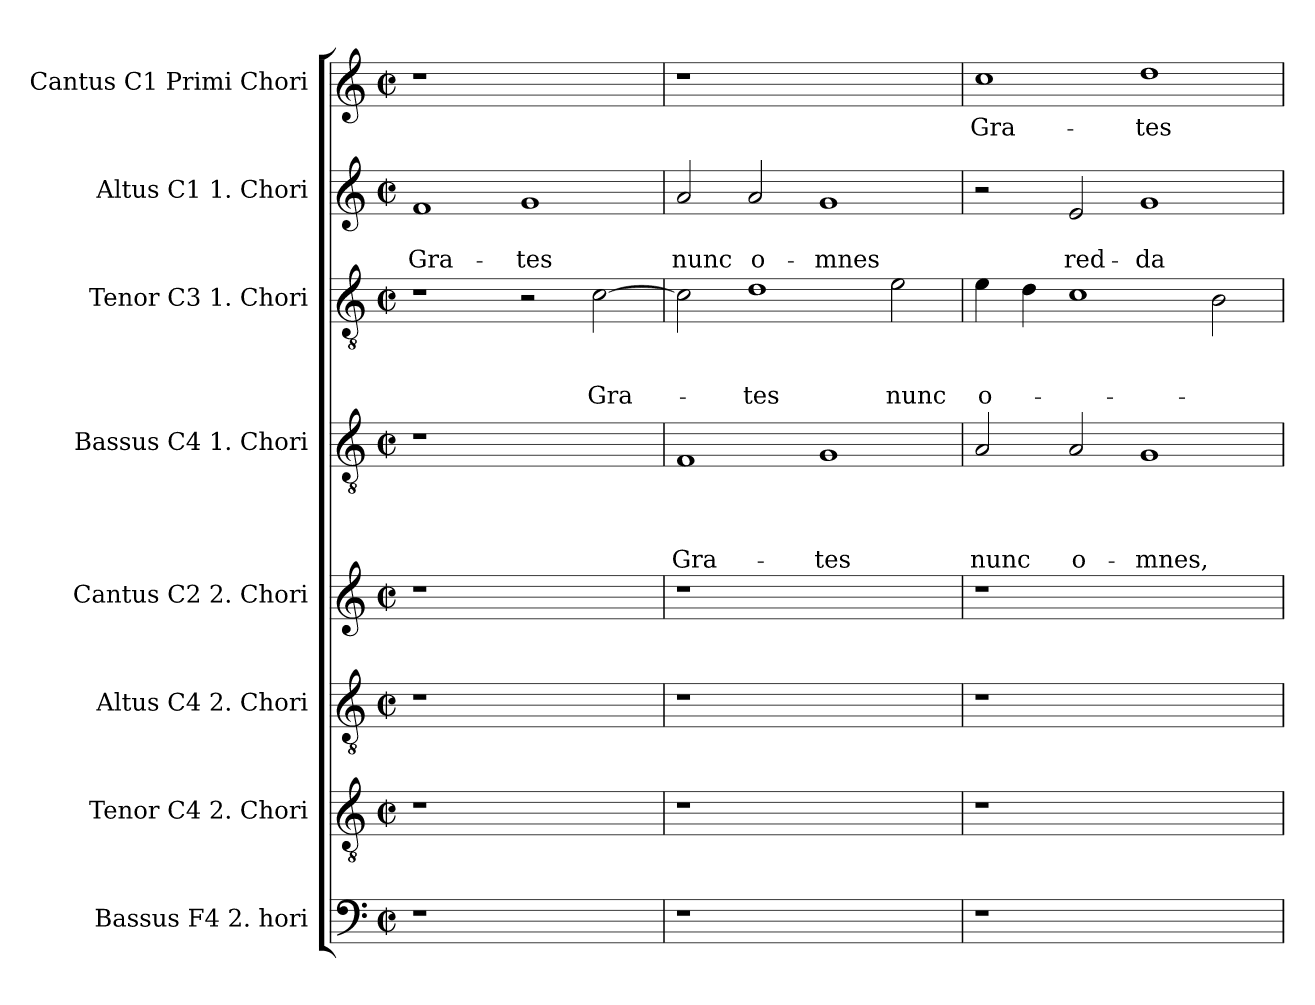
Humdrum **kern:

**kern	**kern	**kern	**kern	**kern	**text	**text	**text	**text	**kern	**text	**text	**text	**kern	**text	**text	**kern	**text
*part8	*part7	*part6	*part5	*part4	*part4	*part4	*part4	*part4	*part3	*part3	*part3	*part3	*part2	*part2	*part2	*part1	*part1
*staff8	*staff7	*staff6	*staff5	*staff4	*staff4	*staff4	*staff4	*staff4	*staff3	*staff3	*staff3	*staff3	*staff2	*staff2	*staff2	*staff1	*staff1
*I"Bassus F4 2. hori	*I"Tenor C4 2. Chori	*I"Altus C4 2. Chori	*I"Cantus C2 2. Chori	*I"Bassus C4 1. Chori	*	*	*	*	*I"Tenor C3 1. Chori	*	*	*	*I"Altus C1 1. Chori	*	*	*I"Cantus C1 Primi Chori	*
*clefF4	*clefGv2	*clefGv2	*clefG2	*clefGv2	*	*	*	*	*clefGv2	*	*	*	*clefG2	*	*	*clefG2	*
*k[]	*k[]	*k[]	*k[]	*k[]	*	*	*	*	*k[]	*	*	*	*k[]	*	*	*k[]	*
*C:	*C:	*C:	*C:	*C:	*	*	*	*	*C:	*	*	*	*C:	*	*	*C:	*
*M2/2	*M2/2	*M2/2	*M2/2	*M2/2	*	*	*	*	*M2/2	*	*	*	*M2/2	*	*	*M2/2	*
*met(c|)	*met(c|)	*met(c|)	*met(c|)	*met(c|)	*	*	*	*	*met(c|)	*	*	*	*met(c|)	*	*	*met(c|)	*
=1	=1	=1	=1	=1	=1	=1	=1	=1	=1	=1	=1	=1	=1	=1	=1	=1	=1
1r	1r	1r	1r	1r	.	.	.	.	1r	.	.	.	1f	.	Gra-	1r	.
1ryy	1ryy	1ryy	1ryy	1ryy	.	.	.	.	2r	.	.	.	1g	.	-tes	1ryy	.
.	.	.	.	.	.	.	.	.	[2c\	.	.	Gra-	.	.	.	.	.
=2	=2	=2	=2	=2	=2	=2	=2	=2	=2	=2	=2	=2	=2	=2	=2	=2	=2
1r	1r	1r	1r	1F	.	.	.	Gra-	2c\]	.	.	.	2a/	.	nunc	1r	.
.	.	.	.	.	.	.	.	.	1d	.	.	-tes	2a/	.	o-	.	.
1ryy	1ryy	1ryy	1ryy	1G	.	.	.	-tes	.	.	.	.	1g	.	-mnes	1ryy	.
.	.	.	.	.	.	.	.	.	2e\	.	.	nunc	.	.	.	.	.
=3	=3	=3	=3	=3	=3	=3	=3	=3	=3	=3	=3	=3	=3	=3	=3	=3	=3
1r	1r	1r	1r	2A/	.	.	.	nunc	4e\	.	.	o-	2r	.	.	1cc	Gra-
.	.	.	.	.	.	.	.	.	4d\	.	.	.	.	.	.	.	.
.	.	.	.	2A/	.	.	.	o-	1c	.	.	.	2e/	.	red-	.	.
1ryy	1ryy	1ryy	1ryy	1G	.	.	.	-mnes,	.	.	.	.	1g	.	-da-	1dd	-tes
.	.	.	.	.	.	.	.	.	2B\	.	.	.	.	.	.	.	.
=	=	=	=	=	=	=	=	=	=	=	=	=	=	=	=	=	=
*-	*-	*-	*-	*-	*-	*-	*-	*-	*-	*-	*-	*-	*-	*-	*-	*-	*-
